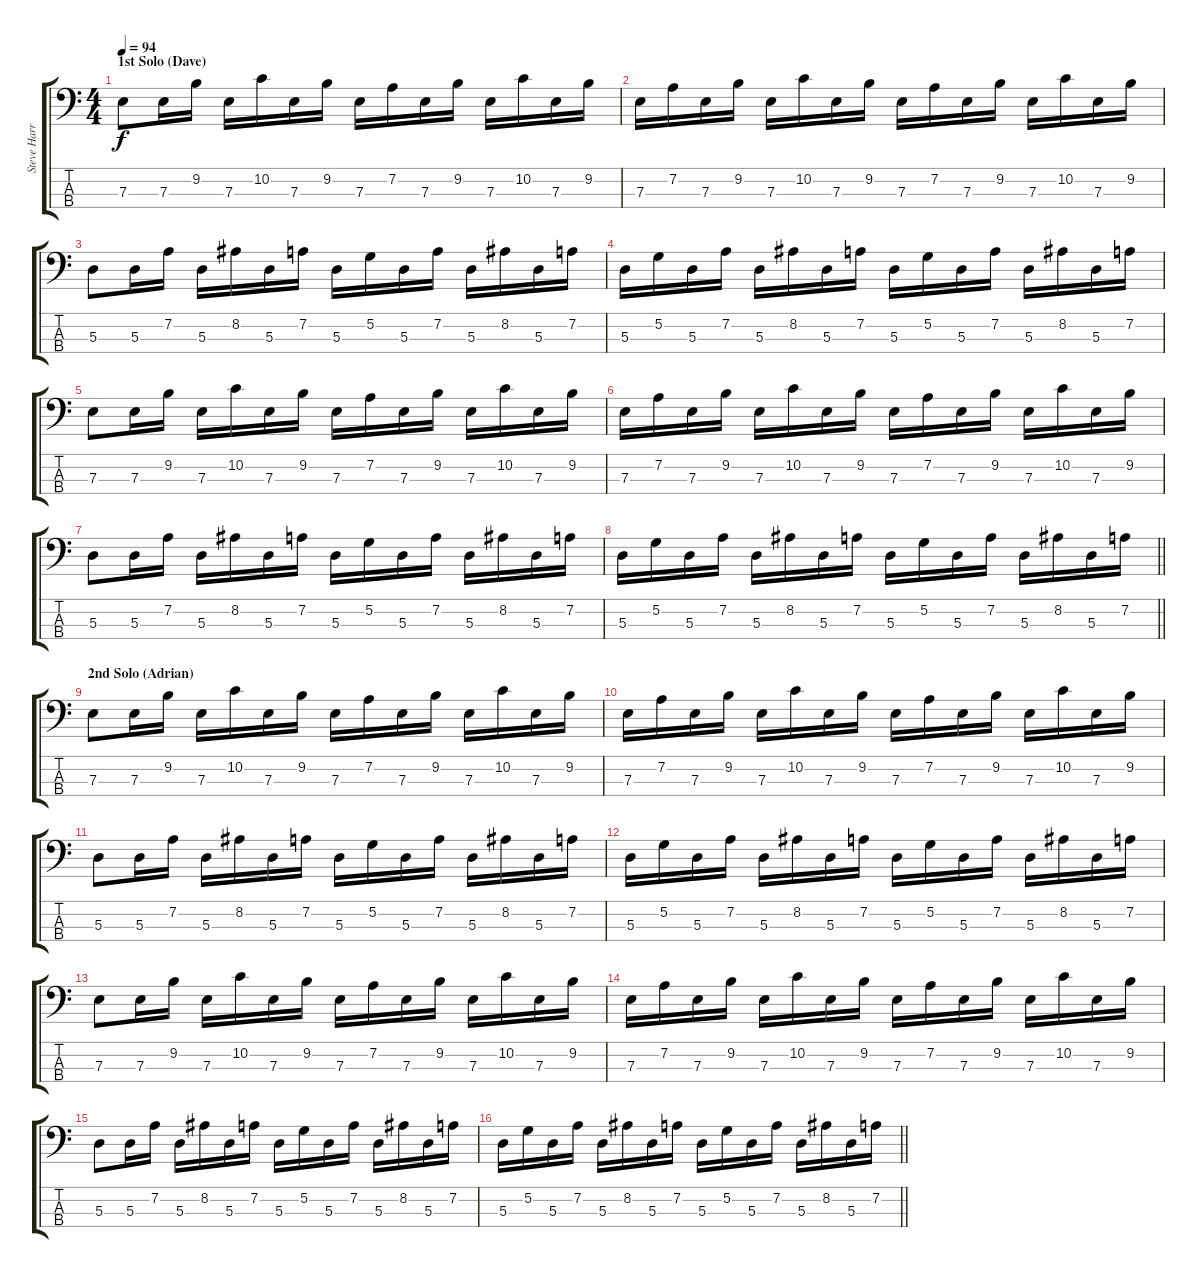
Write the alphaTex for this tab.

\track ("Steve Harris" "Steve Harr") {instrument electricbassfinger}
\staff {score tabs}
\tuning (G2 D2 A1 E1) {hide}
\ts (4 4)
\section ("" "1st Solo (Dave)")
\tempo 94
\clef f4
\ks c
7.3.8{dy f} 7.3.16 9.2.16 7.3.16 10.2.16 7.3.16 9.2.16 7.3.16 7.2.16 7.3.16 9.2.16 7.3.16 10.2.16 7.3.16 9.2.16 |
7.3.16 7.2.16 7.3.16 9.2.16 7.3.16 10.2.16 7.3.16 9.2.16 7.3.16 7.2.16 7.3.16 9.2.16 7.3.16 10.2.16 7.3.16 9.2.16 |
5.3.8 5.3.16 7.2.16 5.3.16 8.2.16 5.3.16 7.2.16 5.3.16 5.2.16 5.3.16 7.2.16 5.3.16 8.2.16 5.3.16 7.2.16 |
5.3.16 5.2.16 5.3.16 7.2.16 5.3.16 8.2.16 5.3.16 7.2.16 5.3.16 5.2.16 5.3.16 7.2.16 5.3.16 8.2.16 5.3.16 7.2.16 |
7.3.8 7.3.16 9.2.16 7.3.16 10.2.16 7.3.16 9.2.16 7.3.16 7.2.16 7.3.16 9.2.16 7.3.16 10.2.16 7.3.16 9.2.16 |
7.3.16 7.2.16 7.3.16 9.2.16 7.3.16 10.2.16 7.3.16 9.2.16 7.3.16 7.2.16 7.3.16 9.2.16 7.3.16 10.2.16 7.3.16 9.2.16 |
5.3.8 5.3.16 7.2.16 5.3.16 8.2.16 5.3.16 7.2.16 5.3.16 5.2.16 5.3.16 7.2.16 5.3.16 8.2.16 5.3.16 7.2.16 |
\barLineRight lightlight
5.3.16 5.2.16 5.3.16 7.2.16 5.3.16 8.2.16 5.3.16 7.2.16 5.3.16 5.2.16 5.3.16 7.2.16 5.3.16 8.2.16 5.3.16 7.2.16 |
\section ("" "2nd Solo (Adrian)")
7.3.8 7.3.16 9.2.16 7.3.16 10.2.16 7.3.16 9.2.16 7.3.16 7.2.16 7.3.16 9.2.16 7.3.16 10.2.16 7.3.16 9.2.16 |
7.3.16 7.2.16 7.3.16 9.2.16 7.3.16 10.2.16 7.3.16 9.2.16 7.3.16 7.2.16 7.3.16 9.2.16 7.3.16 10.2.16 7.3.16 9.2.16 |
5.3.8 5.3.16 7.2.16 5.3.16 8.2.16 5.3.16 7.2.16 5.3.16 5.2.16 5.3.16 7.2.16 5.3.16 8.2.16 5.3.16 7.2.16 |
5.3.16 5.2.16 5.3.16 7.2.16 5.3.16 8.2.16 5.3.16 7.2.16 5.3.16 5.2.16 5.3.16 7.2.16 5.3.16 8.2.16 5.3.16 7.2.16 |
7.3.8 7.3.16 9.2.16 7.3.16 10.2.16 7.3.16 9.2.16 7.3.16 7.2.16 7.3.16 9.2.16 7.3.16 10.2.16 7.3.16 9.2.16 |
7.3.16 7.2.16 7.3.16 9.2.16 7.3.16 10.2.16 7.3.16 9.2.16 7.3.16 7.2.16 7.3.16 9.2.16 7.3.16 10.2.16 7.3.16 9.2.16 |
5.3.8 5.3.16 7.2.16 5.3.16 8.2.16 5.3.16 7.2.16 5.3.16 5.2.16 5.3.16 7.2.16 5.3.16 8.2.16 5.3.16 7.2.16 |
\barLineRight lightlight
5.3.16 5.2.16 5.3.16 7.2.16 5.3.16 8.2.16 5.3.16 7.2.16 5.3.16 5.2.16 5.3.16 7.2.16 5.3.16 8.2.16 5.3.16 7.2.16
